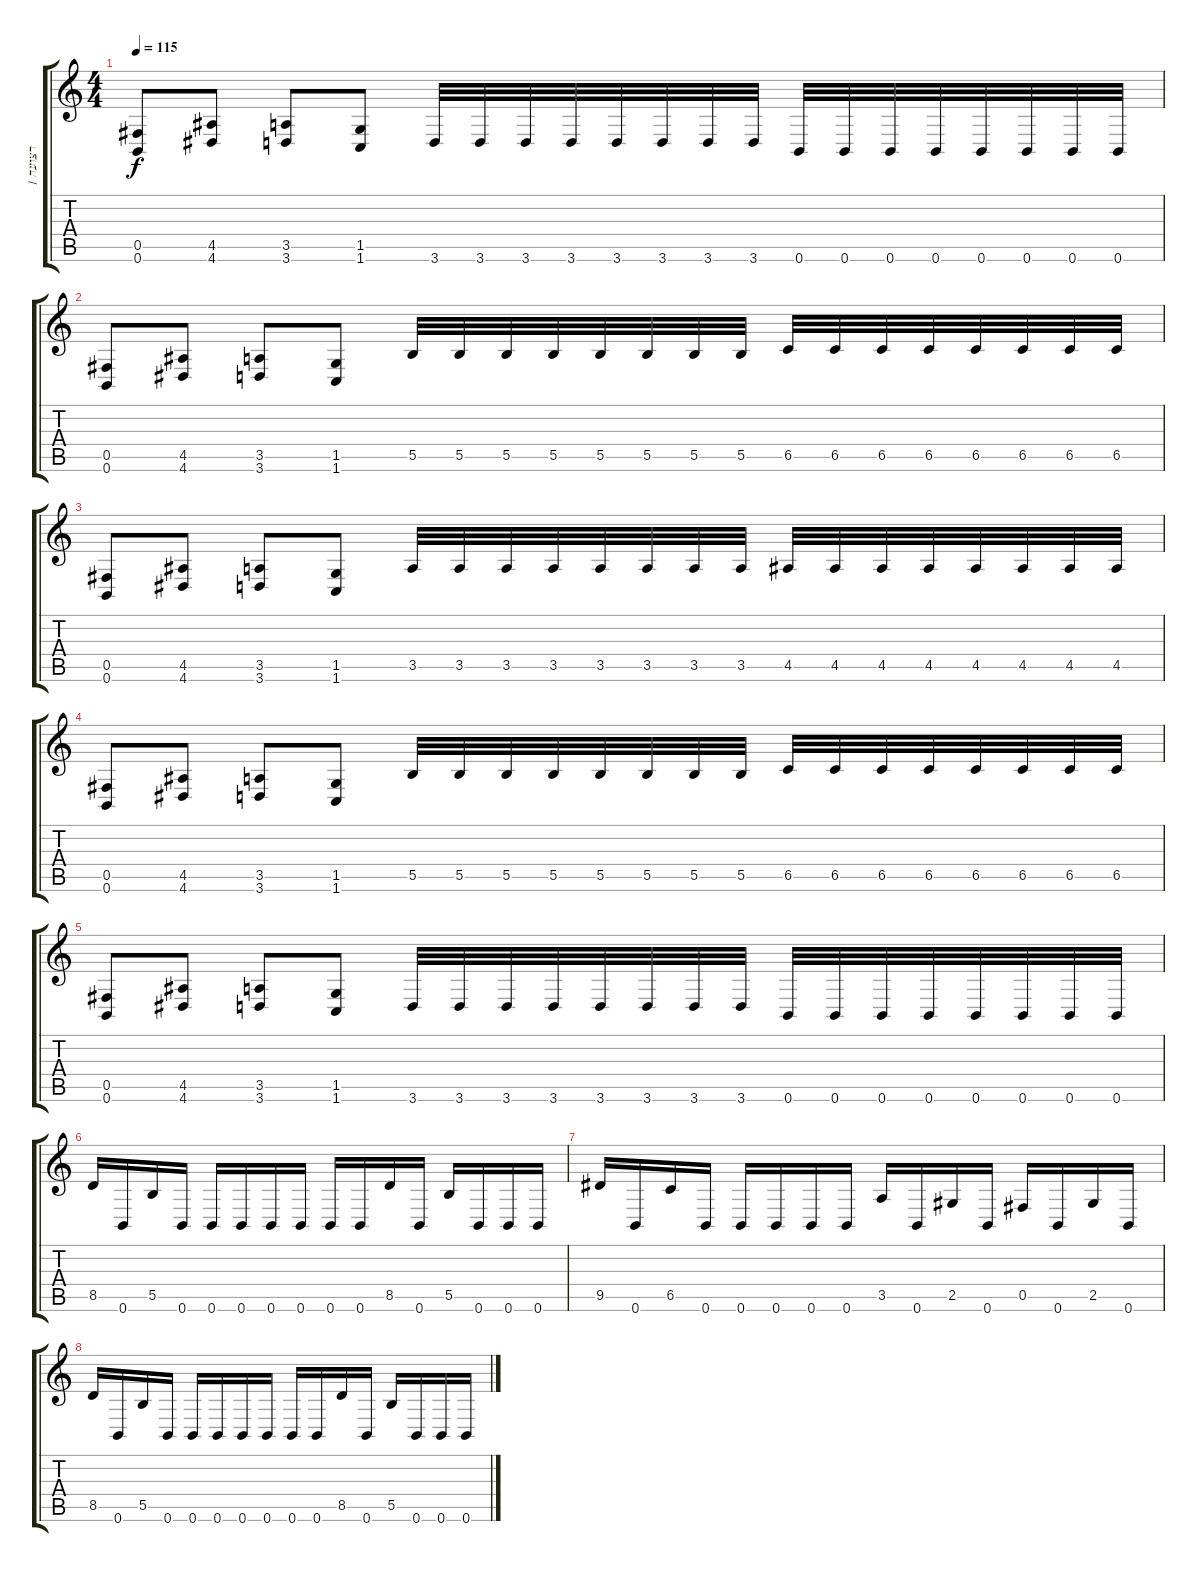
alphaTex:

\track ("רצועה 1" "רצועה 1") {instrument distortionguitar}
\staff {score tabs}
\tuning (Db4 Ab3 E3 B2 Gb2 B1) {hide}
\ts (4 4)
\tempo 115
\clef g2
\ks c
(0.5 0.6).8{dy f} (4.5 4.6).8 (3.5 3.6).8 (1.5 1.6).8 3.6.32 3.6.32 3.6.32 3.6.32 3.6.32 3.6.32 3.6.32 3.6.32 0.6.32 0.6.32 0.6.32 0.6.32 0.6.32 0.6.32 0.6.32 0.6.32 |
(0.5 0.6).8 (4.5 4.6).8 (3.5 3.6).8 (1.5 1.6).8 5.5.32 5.5.32 5.5.32 5.5.32 5.5.32 5.5.32 5.5.32 5.5.32 6.5.32 6.5.32 6.5.32 6.5.32 6.5.32 6.5.32 6.5.32 6.5.32 |
(0.5 0.6).8 (4.5 4.6).8 (3.5 3.6).8 (1.5 1.6).8 3.5.32 3.5.32 3.5.32 3.5.32 3.5.32 3.5.32 3.5.32 3.5.32 4.5.32 4.5.32 4.5.32 4.5.32 4.5.32 4.5.32 4.5.32 4.5.32 |
(0.5 0.6).8 (4.5 4.6).8 (3.5 3.6).8 (1.5 1.6).8 5.5.32 5.5.32 5.5.32 5.5.32 5.5.32 5.5.32 5.5.32 5.5.32 6.5.32 6.5.32 6.5.32 6.5.32 6.5.32 6.5.32 6.5.32 6.5.32 |
(0.5 0.6).8 (4.5 4.6).8 (3.5 3.6).8 (1.5 1.6).8 3.6.32 3.6.32 3.6.32 3.6.32 3.6.32 3.6.32 3.6.32 3.6.32 0.6.32 0.6.32 0.6.32 0.6.32 0.6.32 0.6.32 0.6.32 0.6.32 |
8.5.16 0.6.16 5.5.16 0.6.16 0.6.16 0.6.16 0.6.16 0.6.16 0.6.16 0.6.16 8.5.16 0.6.16 5.5.16 0.6.16 0.6.16 0.6.16 |
9.5.16 0.6.16 6.5.16 0.6.16 0.6.16 0.6.16 0.6.16 0.6.16 3.5.16 0.6.16 2.5.16 0.6.16 0.5.16 0.6.16 2.5.16 0.6.16 |
8.5.16 0.6.16 5.5.16 0.6.16 0.6.16 0.6.16 0.6.16 0.6.16 0.6.16 0.6.16 8.5.16 0.6.16 5.5.16 0.6.16 0.6.16 0.6.16
